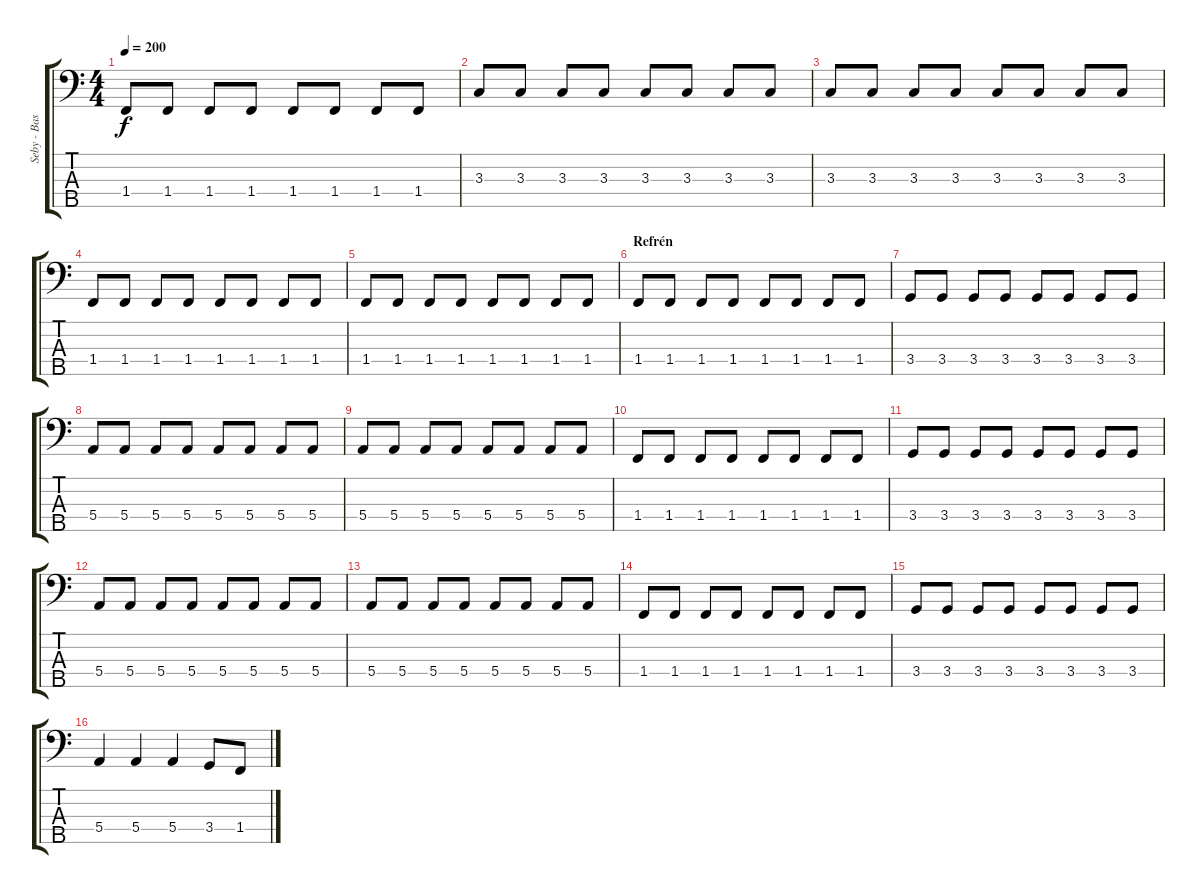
\track ("Seby - Bass" "Seby - Bas") {instrument electricbasspick}
\staff {score tabs}
\tuning (G2 D2 A1 E1 B0) {hide}
\ts (4 4)
\tempo 200
\clef f4
\ks c
1.4.8{dy f} 1.4.8 1.4.8 1.4.8 1.4.8 1.4.8 1.4.8 1.4.8 |
3.3.8 3.3.8 3.3.8 3.3.8 3.3.8 3.3.8 3.3.8 3.3.8 |
3.3.8 3.3.8 3.3.8 3.3.8 3.3.8 3.3.8 3.3.8 3.3.8 |
1.4.8 1.4.8 1.4.8 1.4.8 1.4.8 1.4.8 1.4.8 1.4.8 |
1.4.8 1.4.8 1.4.8 1.4.8 1.4.8 1.4.8 1.4.8 1.4.8 |
\section ("" "Refrén")
1.4.8 1.4.8 1.4.8 1.4.8 1.4.8 1.4.8 1.4.8 1.4.8 |
3.4.8 3.4.8 3.4.8 3.4.8 3.4.8 3.4.8 3.4.8 3.4.8 |
5.4.8 5.4.8 5.4.8 5.4.8 5.4.8 5.4.8 5.4.8 5.4.8 |
5.4.8 5.4.8 5.4.8 5.4.8 5.4.8 5.4.8 5.4.8 5.4.8 |
1.4.8 1.4.8 1.4.8 1.4.8 1.4.8 1.4.8 1.4.8 1.4.8 |
3.4.8 3.4.8 3.4.8 3.4.8 3.4.8 3.4.8 3.4.8 3.4.8 |
5.4.8 5.4.8 5.4.8 5.4.8 5.4.8 5.4.8 5.4.8 5.4.8 |
5.4.8 5.4.8 5.4.8 5.4.8 5.4.8 5.4.8 5.4.8 5.4.8 |
1.4.8 1.4.8 1.4.8 1.4.8 1.4.8 1.4.8 1.4.8 1.4.8 |
3.4.8 3.4.8 3.4.8 3.4.8 3.4.8 3.4.8 3.4.8 3.4.8 |
5.4.4 5.4.4 5.4.4 3.4.8 1.4.8
